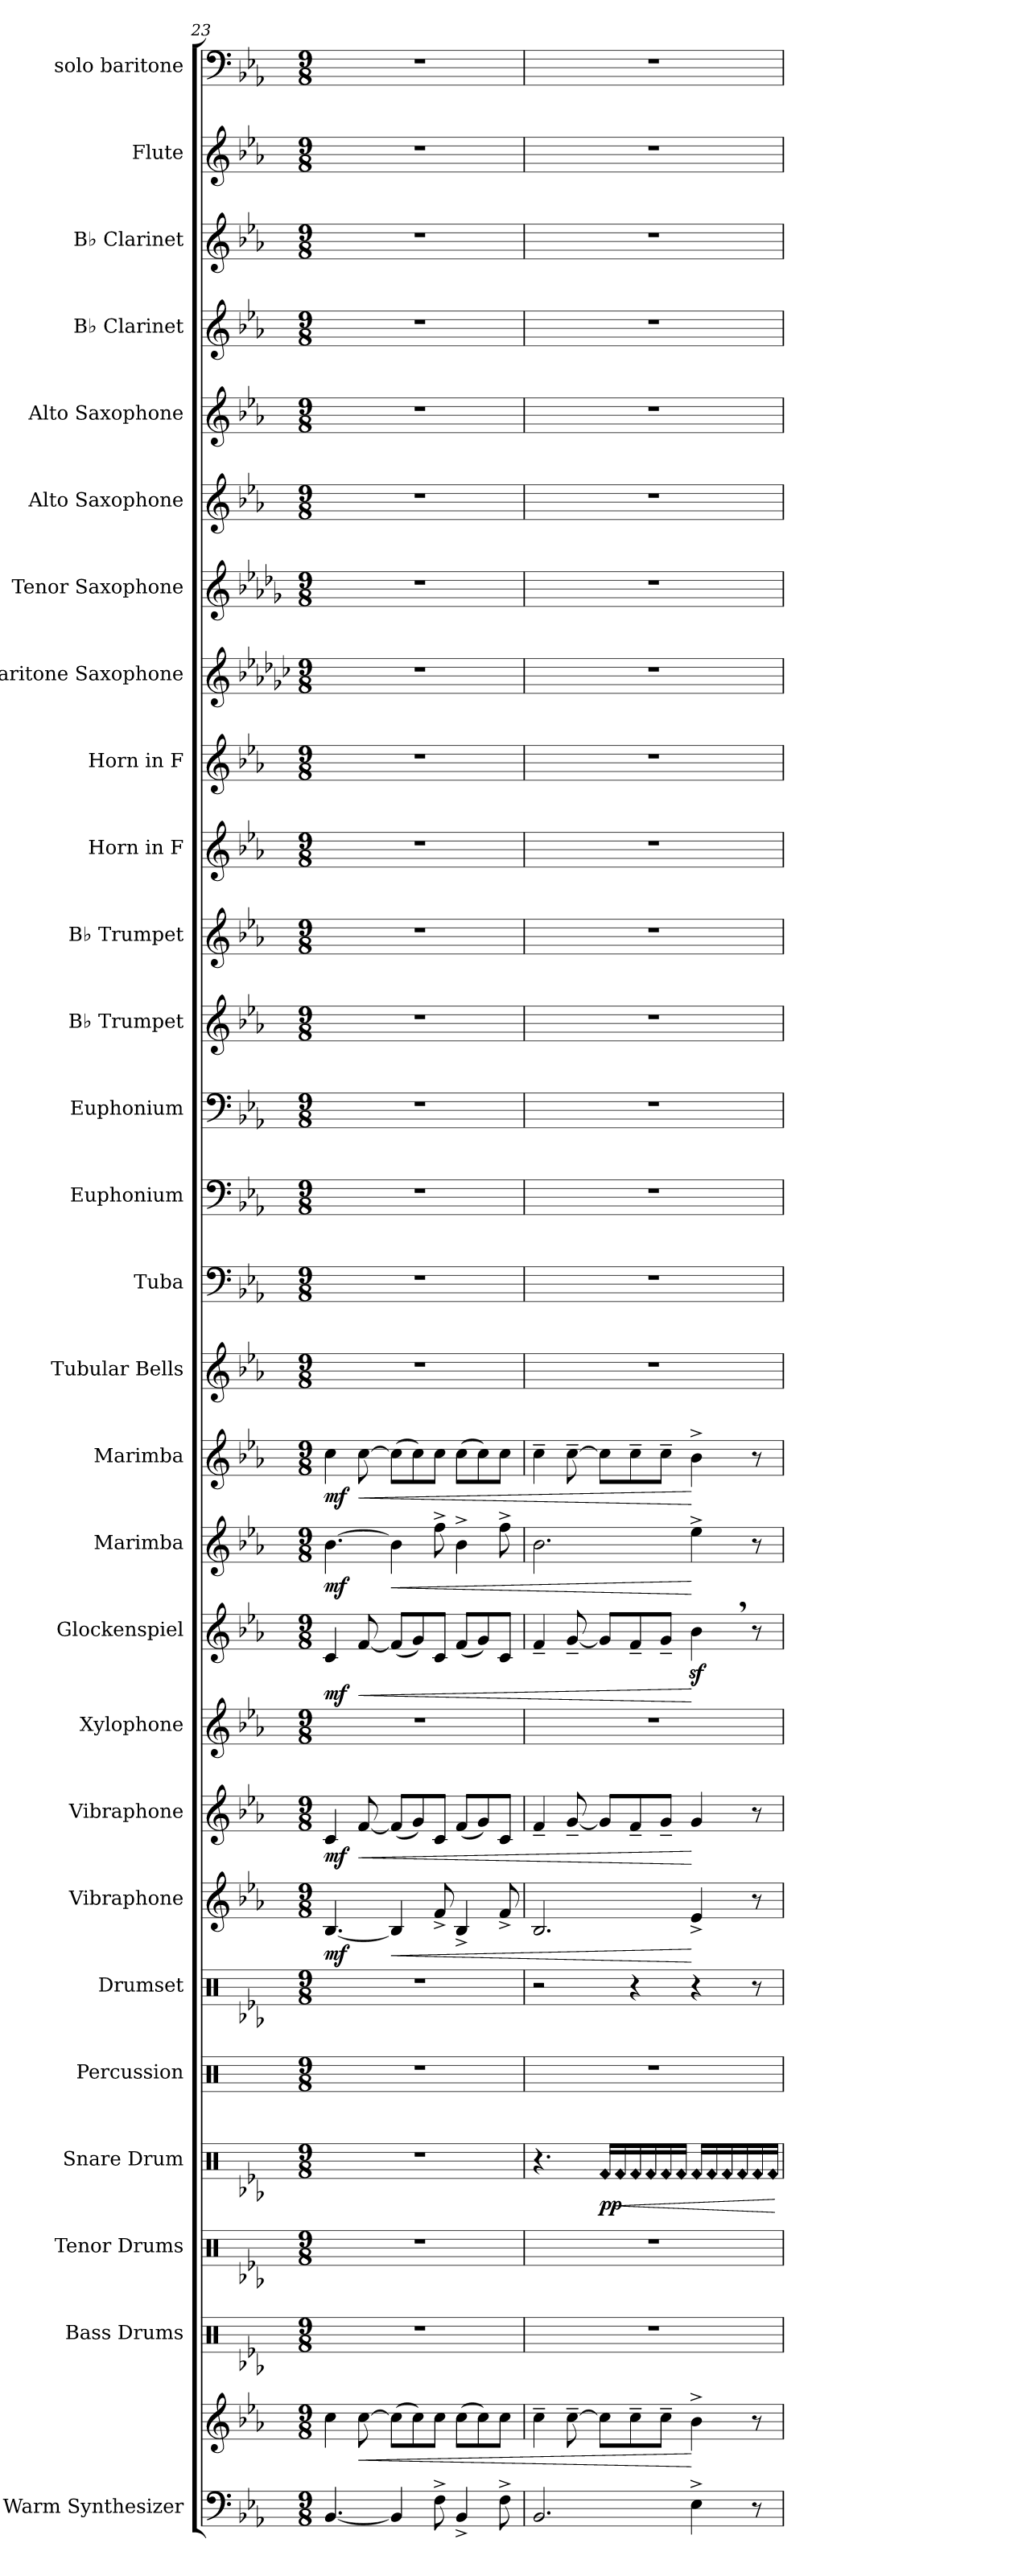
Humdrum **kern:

**kern	**kern	**dynam	**kern	**kern	**kern	**dynam	**kern	**kern	**kern	**dynam	**kern	**dynam	**kern	**kern	**dynam	**kern	**dynam	**kern	**dynam	**kern	**kern	**kern	**kern	**kern	**kern	**kern	**kern	**kern	**kern	**kern	**kern	**kern	**kern	**kern	**kern
*part28	*part28	*part28	*part27	*part26	*part25	*part25	*part24	*part23	*part22	*part22	*part21	*part21	*part20	*part19	*part19	*part18	*part18	*part17	*part17	*part16	*part15	*part14	*part13	*part12	*part11	*part10	*part9	*part8	*part7	*part6	*part5	*part4	*part3	*part2	*part1
*staff29	*staff28	*staff28/29	*staff27	*staff26	*staff25	*staff25	*staff24	*staff23	*staff22	*staff22	*staff21	*staff21	*staff20	*staff19	*staff19	*staff18	*staff18	*staff17	*staff17	*staff16	*staff15	*staff14	*staff13	*staff12	*staff11	*staff10	*staff9	*staff8	*staff7	*staff6	*staff5	*staff4	*staff3	*staff2	*staff1
*I"Warm Synthesizer	*	*	*I"Bass Drums	*I"Tenor Drums	*I"Snare Drum	*	*I"Percussion	*I"Drumset	*I"Vibraphone	*	*I"Vibraphone	*	*I"Xylophone	*I"Glockenspiel	*	*I"Marimba	*	*I"Marimba	*	*I"Tubular Bells	*I"Tuba	*I"Euphonium	*I"Euphonium	*I"B♭ Trumpet	*I"B♭ Trumpet	*I"Horn in F	*I"Horn in F	*I"Baritone Saxophone	*I"Tenor Saxophone	*I"Alto Saxophone	*I"Alto Saxophone	*I"B♭ Clarinet	*I"B♭ Clarinet	*I"Flute	*I"solo baritone
*I'Synth.	*	*	*I'B.D.	*I'T.D.	*I'S.D.	*	*I'Perc.	*I'Drs.	*I'Vib.	*	*I'Vib.	*	*I'Xyl.	*I'Glk.	*	*I'Mrm.	*	*I'Mrm.	*	*I'Tu. Be.	*I'Tba.	*I'Euph.	*I'Euph.	*I'B♭ Tpt.	*I'B♭ Tpt.	*	*	*I'Bar. Sax.	*I'T. Sax.	*I'A. Sax.	*I'A. Sax.	*I'B♭ Cl.	*I'B♭ Cl.	*I'Fl.	*
*clefF4	*clefG2	*	*clefX	*clefX	*clefX	*	*clefX	*clefX	*clefG2	*	*clefG2	*	*clefG2	*clefG2	*	*clefG2	*	*clefG2	*	*clefG2	*clefF4	*clefF4	*clefF4	*clefG2	*clefG2	*clefG2	*clefG2	*clefG2	*clefG2	*clefG2	*clefG2	*clefG2	*clefG2	*clefG2	*clefF4
*	*	*	*	*	*	*	*	*	*	*	*	*	*ITrd-7c-12	*ITrd-14c-24	*	*	*	*	*	*	*	*	*	*ITrd1c2	*ITrd1c2	*ITrd4c7	*ITrd4c7	*ITrd12c21	*ITrd8c14	*ITrd5c9	*ITrd5c9	*ITrd1c2	*ITrd1c2	*	*
*k[b-e-a-]	*k[b-e-a-]	*	*k[b-e-a-]	*k[b-e-a-]	*k[b-e-a-]	*	*k[]	*k[b-e-a-]	*k[b-e-a-]	*	*k[b-e-a-]	*	*k[b-e-a-]	*k[b-e-a-]	*	*k[b-e-a-]	*	*k[b-e-a-]	*	*k[b-e-a-]	*k[b-e-a-]	*k[b-e-a-]	*k[b-e-a-]	*k[b-e-a-d-g-]	*k[b-e-a-d-g-]	*k[b-e-a-d-]	*k[b-e-a-d-]	*k[b-e-a-d-g-c-]	*k[b-e-a-d-g-]	*k[b-e-a-d-g-c-]	*k[b-e-a-d-g-c-]	*k[b-e-a-d-g-]	*k[b-e-a-d-g-]	*k[b-e-a-]	*k[b-e-a-]
*M9/8	*M9/8	*	*M9/8	*M9/8	*M9/8	*	*M9/8	*M9/8	*M9/8	*	*M9/8	*	*M9/8	*M9/8	*	*M9/8	*	*M9/8	*	*M9/8	*M9/8	*M9/8	*M9/8	*M9/8	*M9/8	*M9/8	*M9/8	*M9/8	*M9/8	*M9/8	*M9/8	*M9/8	*M9/8	*M9/8	*M9/8
=23	=23	=23	=23	=23	=23	=23	=23	=23	=23	=23	=23	=23	=23	=23	=23	=23	=23	=23	=23	=23	=23	=23	=23	=23	=23	=23	=23	=23	=23	=23	=23	=23	=23	=23	=23
!	!	!LO:DY:b=2	!	!	!	!	!	!	!	!	!	!	!	!	!	!	!	!	!	!	!	!	!	!	!	!	!	!	!	!	!	!	!	!	!
!	!	!LO:DY:n=1:b	!	!	!	!	!	!	!	!LO:DY:b	!	!LO:DY:b	!	!	!LO:DY:b	!	!LO:DY:b	!	!LO:DY:b	!	!	!	!	!	!	!	!	!	!	!	!	!	!	!	!
[4.BB-/	4cc\	mf mf	8%9r	8%9r	8%9r	.	8%9r	8%9r	[4.B-/	mf	4c/	mf	8%9r	4ccc/	mf	[4.b-\	mf	4cc\	mf	8%9r	8%9r	8%9r	8%9r	8%9r	8%9r	8%9r	8%9r	8%9r	8%9r	8%9r	8%9r	8%9r	8%9r	8%9r	8%9r
!	!	!LO:HP:b	!	!	!	!	!	!	!	!	!	!LO:HP:b	!	!	!LO:HP:b	!	!	!	!LO:HP:b	!	!	!	!	!	!	!	!	!	!	!	!	!	!	!	!
.	[8cc\	<	.	.	.	.	.	.	.	.	[8f/	<	.	[8fff/	<	.	.	[8cc\	<	.	.	.	.	.	.	.	.	.	.	.	.	.	.	.	.
!	!	!	!	!	!	!	!	!	!	!LO:HP:b	!	!	!	!	!	!	!LO:HP:b	!	!	!	!	!	!	!	!	!	!	!	!	!	!	!	!	!	!
4BB-/]	(>8cc\L]	.	.	.	.	.	.	.	4B-/]	<	(<8f/L]	.	.	(<8fff/L]	.	4b-\]	<	(>8cc\L]	.	.	.	.	.	.	.	.	.	.	.	.	.	.	.	.	.
.	8cc\)	.	.	.	.	.	.	.	.	.	8g/)	.	.	8ggg/)	.	.	.	8cc\)	.	.	.	.	.	.	.	.	.	.	.	.	.	.	.	.	.
8F^\	8cc\J	.	.	.	.	.	.	.	8f^/	.	8c/J	.	.	8ccc/J	.	8ff^\	.	8cc\J	.	.	.	.	.	.	.	.	.	.	.	.	.	.	.	.	.
4BB-^/	(>8cc\L	.	.	.	.	.	.	.	4B-^/	.	(<8f/L	.	.	(<8fff/L	.	4b-^\	.	(>8cc\L	.	.	.	.	.	.	.	.	.	.	.	.	.	.	.	.	.
.	8cc\)	.	.	.	.	.	.	.	.	.	8g/)	.	.	8ggg/)	.	.	.	8cc\)	.	.	.	.	.	.	.	.	.	.	.	.	.	.	.	.	.
8F^\	8cc\J	.	.	.	.	.	.	.	8f^/	.	8c/J	.	.	8ccc/J	.	8ff^\	.	8cc\J	.	.	.	.	.	.	.	.	.	.	.	.	.	.	.	.	.
=24	=24	=24	=24	=24	=24	=24	=24	=24	=24	=24	=24	=24	=24	=24	=24	=24	=24	=24	=24	=24	=24	=24	=24	=24	=24	=24	=24	=24	=24	=24	=24	=24	=24	=24	=24
2.BB-/	4cc~\	.	8%9r	8%9r	4.r	.	8%9r	2r	2.B-/	.	4f~/	.	8%9r	4fff~/	.	2.b-\	.	4cc~\	.	8%9r	8%9r	8%9r	8%9r	8%9r	8%9r	8%9r	8%9r	8%9r	8%9r	8%9r	8%9r	8%9r	8%9r	8%9r	8%9r
.	[8cc~\	.	.	.	.	.	.	.	.	.	[8g~/	.	.	[8ggg~/	.	.	.	[8cc~\	.	.	.	.	.	.	.	.	.	.	.	.	.	.	.	.	.
!	!	!	!	!	!LO:N:head=diamond	!LO:DY:b	!	!	!	!	!	!	!	!	!	!	!	!	!	!	!	!	!	!	!	!	!	!	!	!	!	!	!	!	!
.	8cc\L]	.	.	.	16Rf/LL	pp	.	.	.	.	8g/L]	.	.	8ggg/L]	.	.	.	8cc\L]	.	.	.	.	.	.	.	.	.	.	.	.	.	.	.	.	.
!	!	!	!	!	!LO:N:head=diamond	!LO:HP:b	!	!	!	!	!	!	!	!	!	!	!	!	!	!	!	!	!	!	!	!	!	!	!	!	!	!	!	!	!
.	.	.	.	.	16Rf/	<	.	.	.	.	.	.	.	.	.	.	.	.	.	.	.	.	.	.	.	.	.	.	.	.	.	.	.	.	.
!	!	!	!	!	!LO:N:head=diamond	!	!	!	!	!	!	!	!	!	!	!	!	!	!	!	!	!	!	!	!	!	!	!	!	!	!	!	!	!	!
.	8cc~\	.	.	.	16Rf/	.	.	4r	.	.	8f~/	.	.	8fff~/	.	.	.	8cc~\	.	.	.	.	.	.	.	.	.	.	.	.	.	.	.	.	.
!	!	!	!	!	!LO:N:head=diamond	!	!	!	!	!	!	!	!	!	!	!	!	!	!	!	!	!	!	!	!	!	!	!	!	!	!	!	!	!	!
.	.	.	.	.	16Rf/	.	.	.	.	.	.	.	.	.	.	.	.	.	.	.	.	.	.	.	.	.	.	.	.	.	.	.	.	.	.
!	!	!	!	!	!LO:N:head=diamond	!	!	!	!	!	!	!	!	!	!	!	!	!	!	!	!	!	!	!	!	!	!	!	!	!	!	!	!	!	!
.	8cc~\J	.	.	.	16Rf/	.	.	.	.	.	8g~/J	.	.	8ggg~/J	.	.	.	8cc~\J	.	.	.	.	.	.	.	.	.	.	.	.	.	.	.	.	.
!	!	!	!	!	!LO:N:head=diamond	!	!	!	!	!	!	!	!	!	!	!	!	!	!	!	!	!	!	!	!	!	!	!	!	!	!	!	!	!	!
.	.	.	.	.	16Rf/JJ	.	.	.	.	.	.	.	.	.	.	.	.	.	.	.	.	.	.	.	.	.	.	.	.	.	.	.	.	.	.
!	!	!	!	!	!LO:N:head=diamond	!	!	!	!	!	!	!	!	!	!	!	!	!	!	!	!	!	!	!	!	!	!	!	!	!	!	!	!	!	!
4E-^\	4b-^\	[	.	.	16Rf/LL	.	.	4r	4e-^/	[	4g/	[	.	4bbb-z<,\	[	4ee-^\	[	4b-^\	[	.	.	.	.	.	.	.	.	.	.	.	.	.	.	.	.
!	!	!	!	!	!LO:N:head=diamond	!	!	!	!	!	!	!	!	!	!	!	!	!	!	!	!	!	!	!	!	!	!	!	!	!	!	!	!	!	!
.	.	.	.	.	16Rf/	.	.	.	.	.	.	.	.	.	.	.	.	.	.	.	.	.	.	.	.	.	.	.	.	.	.	.	.	.	.
!	!	!	!	!	!LO:N:head=diamond	!	!	!	!	!	!	!	!	!	!	!	!	!	!	!	!	!	!	!	!	!	!	!	!	!	!	!	!	!	!
.	.	.	.	.	16Rf/	.	.	.	.	.	.	.	.	.	.	.	.	.	.	.	.	.	.	.	.	.	.	.	.	.	.	.	.	.	.
!	!	!	!	!	!LO:N:head=diamond	!	!	!	!	!	!	!	!	!	!	!	!	!	!	!	!	!	!	!	!	!	!	!	!	!	!	!	!	!	!
.	.	.	.	.	16Rf/	.	.	.	.	.	.	.	.	.	.	.	.	.	.	.	.	.	.	.	.	.	.	.	.	.	.	.	.	.	.
!	!	!	!	!	!LO:N:head=diamond	!	!	!	!	!	!	!	!	!	!	!	!	!	!	!	!	!	!	!	!	!	!	!	!	!	!	!	!	!	!
8r	8r	.	.	.	16Rf/	.	.	8r	8r	.	8r	.	.	8r	.	8r	.	8r	.	.	.	.	.	.	.	.	.	.	.	.	.	.	.	.	.
!	!	!	!	!	!LO:N:head=diamond	!	!	!	!	!	!	!	!	!	!	!	!	!	!	!	!	!	!	!	!	!	!	!	!	!	!	!	!	!	!
.	.	.	.	.	16Rf/JJ	.	.	.	.	.	.	.	.	.	.	.	.	.	.	.	.	.	.	.	.	.	.	.	.	.	.	.	.	.	.
.	.	.	.	.	.	[	.	.	.	.	.	.	.	.	.	.	.	.	.	.	.	.	.	.	.	.	.	.	.	.	.	.	.	.	.
=	=	=	=	=	=	=	=	=	=	=	=	=	=	=	=	=	=	=	=	=	=	=	=	=	=	=	=	=	=	=	=	=	=	=	=
*-	*-	*-	*-	*-	*-	*-	*-	*-	*-	*-	*-	*-	*-	*-	*-	*-	*-	*-	*-	*-	*-	*-	*-	*-	*-	*-	*-	*-	*-	*-	*-	*-	*-	*-	*-
